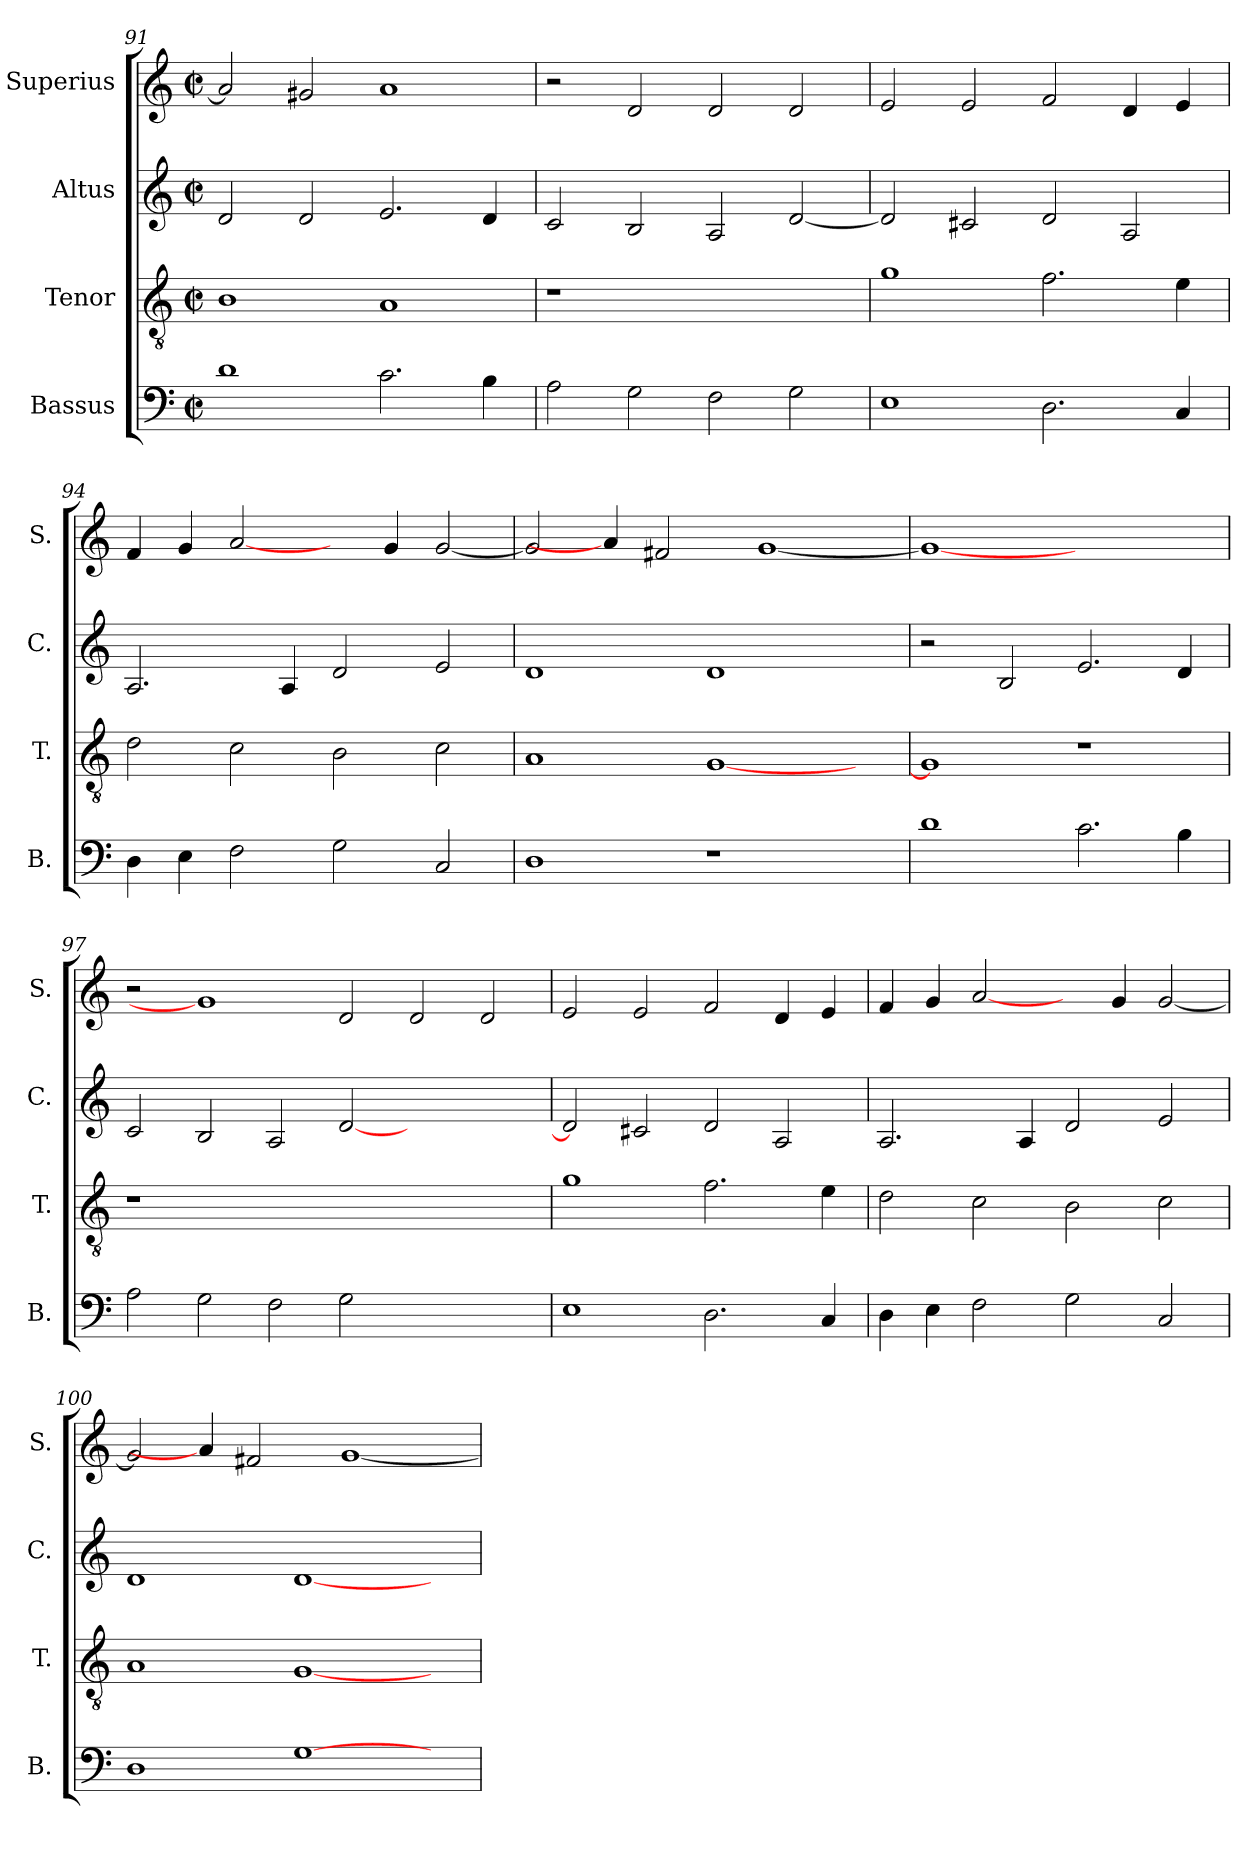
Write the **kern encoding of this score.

**kern	**kern	**kern	**kern
*part4	*part3	*part2	*part1
*staff4	*staff3	*staff2	*staff1
*I"Bassus	*I"Tenor	*I"Altus	*I"Superius
*I'B.	*I'T.	*I'C.	*I'S.
!!LO:LB:g=z
*clefF4	*clefGv2	*clefG2	*clefG2
*	*ITrd7c12	*	*
*k[]	*k[]	*k[]	*k[]
*C:	*C:	*C:	*C:
*M2/2	*M2/2	*M2/2	*M2/2
*met(c|)	*met(c|)	*met(c|)	*met(c|)
=91	=91	=91	=91
1di	1BBi	2di/	2ai/]
.	.	2di/	2g#Xi/
2.ci\	1AAi	2.ei/	1ai
4Bi\	.	4di/	.
=92	=92	=92	=92
!	!LO:N:vis=1	!	!
2Ai\	1r	2ci/	2r
2Gi\	.	2Bi/	2di/
2Fi\	1ryy	2Ai/	2di/
2Gi\	.	[<2di/	2di/
=93	=93	=93	=93
1Ei	1Gi	2di/]	2ei/
.	.	2c#Xi/	2ei/
2.Di\	2.Fi\	2di/	2fi/
.	.	2Ai/	4di/
4Ci/	4Ei\	.	4ei/
=94	=94	=94	=94
4Di\	2Di\	2.Ai/	4fi/
4Ei\	.	.	4gi/
2Fi\	2Ci\	.	[2ai/
.	.	4Ai/	.
2Gi\	2BBi\	2di/	4ryy
.	.	.	4gi/
2Ci/	2Ci\	2ei/	[<2gi/
=95	=95	=95	=95
1Di	1AAi	1di	2gi/]
.	.	.	4ai/]
.	.	.	2f#Xi/
1r	[<1GGi	1di	.
.	.	.	[<1gi
4ryy	4ryy	4ryy	.
!!LO:LB:g=z
=96	=96	=96	=96
1di	1GGi]	2r	1gi_<
.	.	2Bi/	.
2.ci\	1r	2.ei/	1ryy
4Bi\	.	4di/	.
=97	=97	=97	=97
!	!LO:N:vis=1	!	!
2Ai\	1r	2ci/	2r
2Gi\	.	2Bi/	1gi]
2Fi\	0ryy	2Ai/	.
2Gi\	.	[<2di/	2di/
1ryy	.	1ryy	2di/
.	.	.	2di/
=98	=98	=98	=98
1Ei	1Gi	2di/]	2ei/
.	.	2c#Xi/	2ei/
2.Di\	2.Fi\	2di/	2fi/
.	.	2Ai/	4di/
4Ci/	4Ei\	.	4ei/
!!LO:PB:g=z
=99	=99	=99	=99
4Di\	2Di\	2.Ai/	4fi/
4Ei\	.	.	4gi/
2Fi\	2Ci\	.	[2ai/
.	.	4Ai/	.
2Gi\	2BBi\	2di/	4ryy
.	.	.	4gi/
2Ci/	2Ci\	2ei/	[<2gi/
=100	=100	=100	=100
1Di	1AAi	1di	2gi/]
.	.	.	4ai/]
.	.	.	2f#Xi/
[>1Gi	[<1GGi	[<1di	.
.	.	.	[<1gi
4ryy	4ryy	4ryy	.
=	=	=	=
*-	*-	*-	*-
